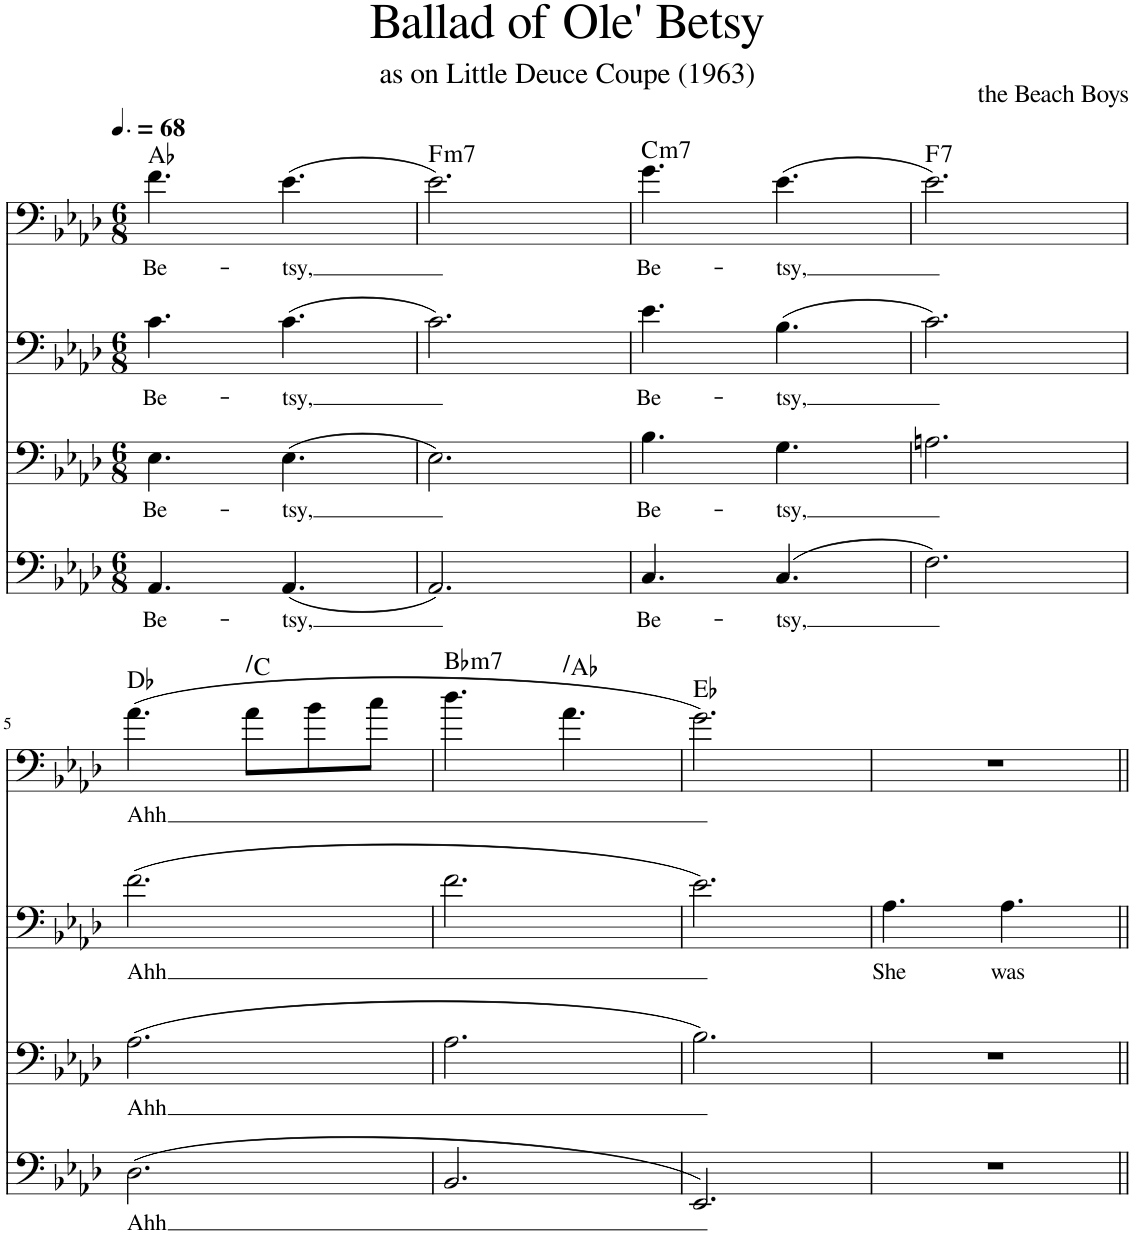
**kern	**text	**kern	**text	**kern	**text	**kern	**text	**harte
*part1	*part1	*part1	*part1	*part1	*part1	*part1	*part1	*part1
*staff4	*staff4	*staff3	*staff3	*staff2	*staff2	*staff1	*staff1	*
*I"Piano	*	*	*	*	*	*	*	*
*I'Pno.	*	*	*	*	*	*	*	*
*clefF4	*	*clefF4	*	*clefF4	*	*clefF4	*	*
*k[b-e-a-d-]	*	*k[b-e-a-d-]	*	*k[b-e-a-d-]	*	*k[b-e-a-d-]	*	*
*M6/8	*	*M6/8	*	*M6/8	*	*M6/8	*	*
*MM102	*	*MM102	*	*MM102	*	*MM102	*	*
=1	=1	=1	=1	=1	=1	=1	=1	=1
!	!LO:LY:b	!	!LO:LY:b	!	!LO:LY:b	!	!LO:LY:b	!
4.AA-/	Be-	4.E-\	Be-	4.c\	Be-	4.f\	Be-	Ab:maj
!	!LO:LY:b	!	!LO:LY:b	!	!LO:LY:b	!	!LO:LY:b	!
4.AA-/	-tsy,	4.E-\	-tsy,	4.c\	-tsy,	(4.e-\	-tsy,	.
=2	=2	=2	=2	=2	=2	=2	=2	=2
!	!	!	!	!	!	!	!	!LO:H:kt=m7
2.AA-/	.	2.E-\	.	2.c\	.	2.e-\)	.	F:min7
=3	=3	=3	=3	=3	=3	=3	=3	=3
!	!LO:LY:b	!	!LO:LY:b	!	!LO:LY:b	!	!LO:LY:b	!LO:H:kt=m7
4.C/	Be-	4.B-\	Be-	4.e-\	Be-	4.g\	Be-	C:min7
!	!LO:LY:b	!	!LO:LY:b	!	!LO:LY:b	!	!LO:LY:b	!
4.C/	-tsy,	4.G\	-tsy,	4.B-\	-tsy,	(4.e-\	-tsy,	.
=4	=4	=4	=4	=4	=4	=4	=4	=4
!	!	!	!	!	!	!	!	!LO:H:kt=7
2.F\	.	2.An\	.	2.c\	.	2.e-\)	.	F:7
!!LO:LB:g=z
=5	=5	=5	=5	=5	=5	=5	=5	=5
!	!LO:LY:b	!	!LO:LY:b	!	!LO:LY:b	!	!LO:LY:b	!
2.D-\	Ahh	2.A-\	Ahh	2.f\	Ahh	(4.a-\	Ahh	Db:maj
!	!	!	!	!	!	!	!	!LO:H:kt=N.C.
.	.	.	.	.	.	8a-\L	.	N
.	.	.	.	.	.	8b-\	.	.
.	.	.	.	.	.	8cc\J	.	.
=6	=6	=6	=6	=6	=6	=6	=6	=6
!	!	!	!	!	!	!	!	!LO:H:kt=m7
2.BB-/	.	2.A-\	.	2.f\	.	4.dd-\	.	Bb:min7
!	!	!	!	!	!	!	!	!LO:H:kt=N.C.
.	.	.	.	.	.	4.a-\	.	N
=7	=7	=7	=7	=7	=7	=7	=7	=7
2.EE-/	.	2.B-\	.	2.e-\	.	2.g\)	.	Eb:maj
=8	=8	=8	=8	=8	=8	=8	=8	=8
!	!	!	!	!	!LO:LY:b	!	!	!
2.r	.	2.r	.	4.A-\	She	2.r	.	.
!	!	!	!	!	!LO:LY:b	!	!	!
.	.	.	.	4.A-\	was	.	.	.
=||	=||	=||	=||	=||	=||	=||	=||	=||
*-	*-	*-	*-	*-	*-	*-	*-	*-
